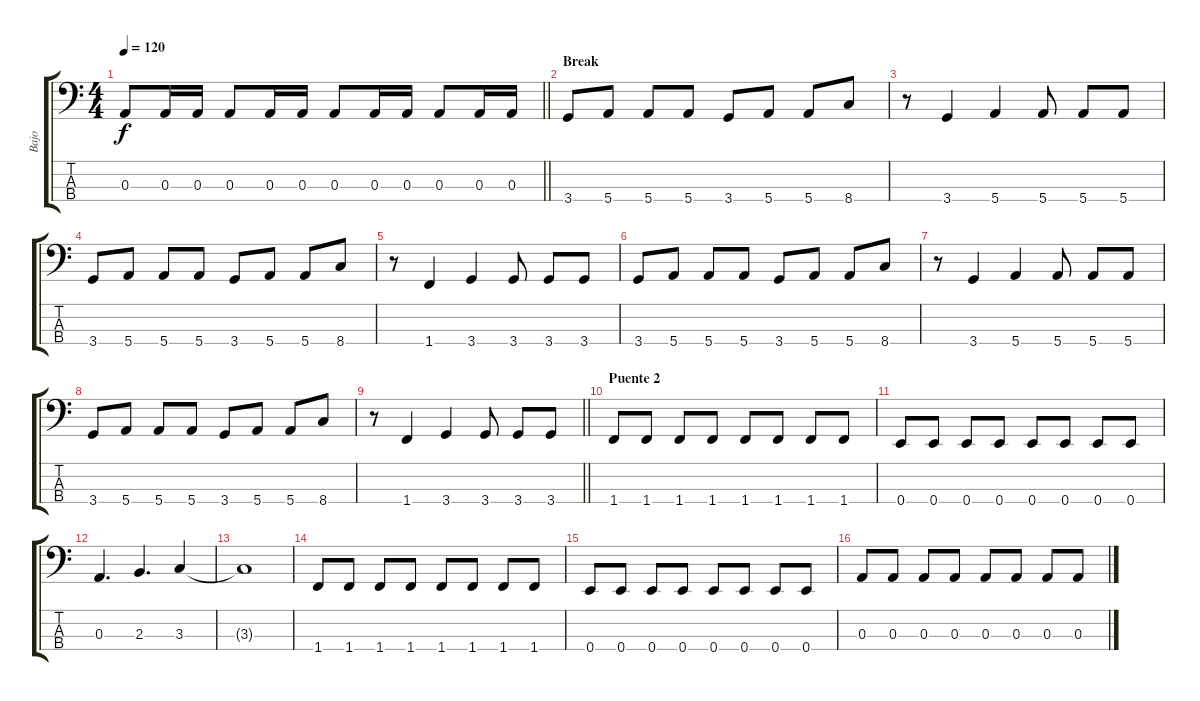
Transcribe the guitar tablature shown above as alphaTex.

\track ("Bajo" "Bajo") {instrument electricbasspick}
\staff {score tabs}
\tuning (G2 D2 A1 E1) {hide}
\ts (4 4)
\tempo 120
\clef f4
\barLineRight lightlight
\ks c
0.3.8{dy f} 0.3.16 0.3.16 0.3.8 0.3.16 0.3.16 0.3.8 0.3.16 0.3.16 0.3.8 0.3.16 0.3.16 |
\section ("" "Break")
3.4.8 5.4.8 5.4.8 5.4.8 3.4.8 5.4.8 5.4.8 8.4.8 |
r.8 3.4.4 5.4.4 5.4.8 5.4.8 5.4.8 |
3.4.8 5.4.8 5.4.8 5.4.8 3.4.8 5.4.8 5.4.8 8.4.8 |
r.8 1.4.4 3.4.4 3.4.8 3.4.8 3.4.8 |
3.4.8 5.4.8 5.4.8 5.4.8 3.4.8 5.4.8 5.4.8 8.4.8 |
r.8 3.4.4 5.4.4 5.4.8 5.4.8 5.4.8 |
3.4.8 5.4.8 5.4.8 5.4.8 3.4.8 5.4.8 5.4.8 8.4.8 |
\barLineRight lightlight
r.8 1.4.4 3.4.4 3.4.8 3.4.8 3.4.8 |
\section ("" "Puente 2")
1.4.8 1.4.8 1.4.8 1.4.8 1.4.8 1.4.8 1.4.8 1.4.8 |
0.4.8 0.4.8 0.4.8 0.4.8 0.4.8 0.4.8 0.4.8 0.4.8 |
0.3.4{d} 2.3.4{d} 3.3.4 |
3.3{t}.1 |
1.4.8 1.4.8 1.4.8 1.4.8 1.4.8 1.4.8 1.4.8 1.4.8 |
0.4.8 0.4.8 0.4.8 0.4.8 0.4.8 0.4.8 0.4.8 0.4.8 |
0.3.8 0.3.8 0.3.8 0.3.8 0.3.8 0.3.8 0.3.8 0.3.8
